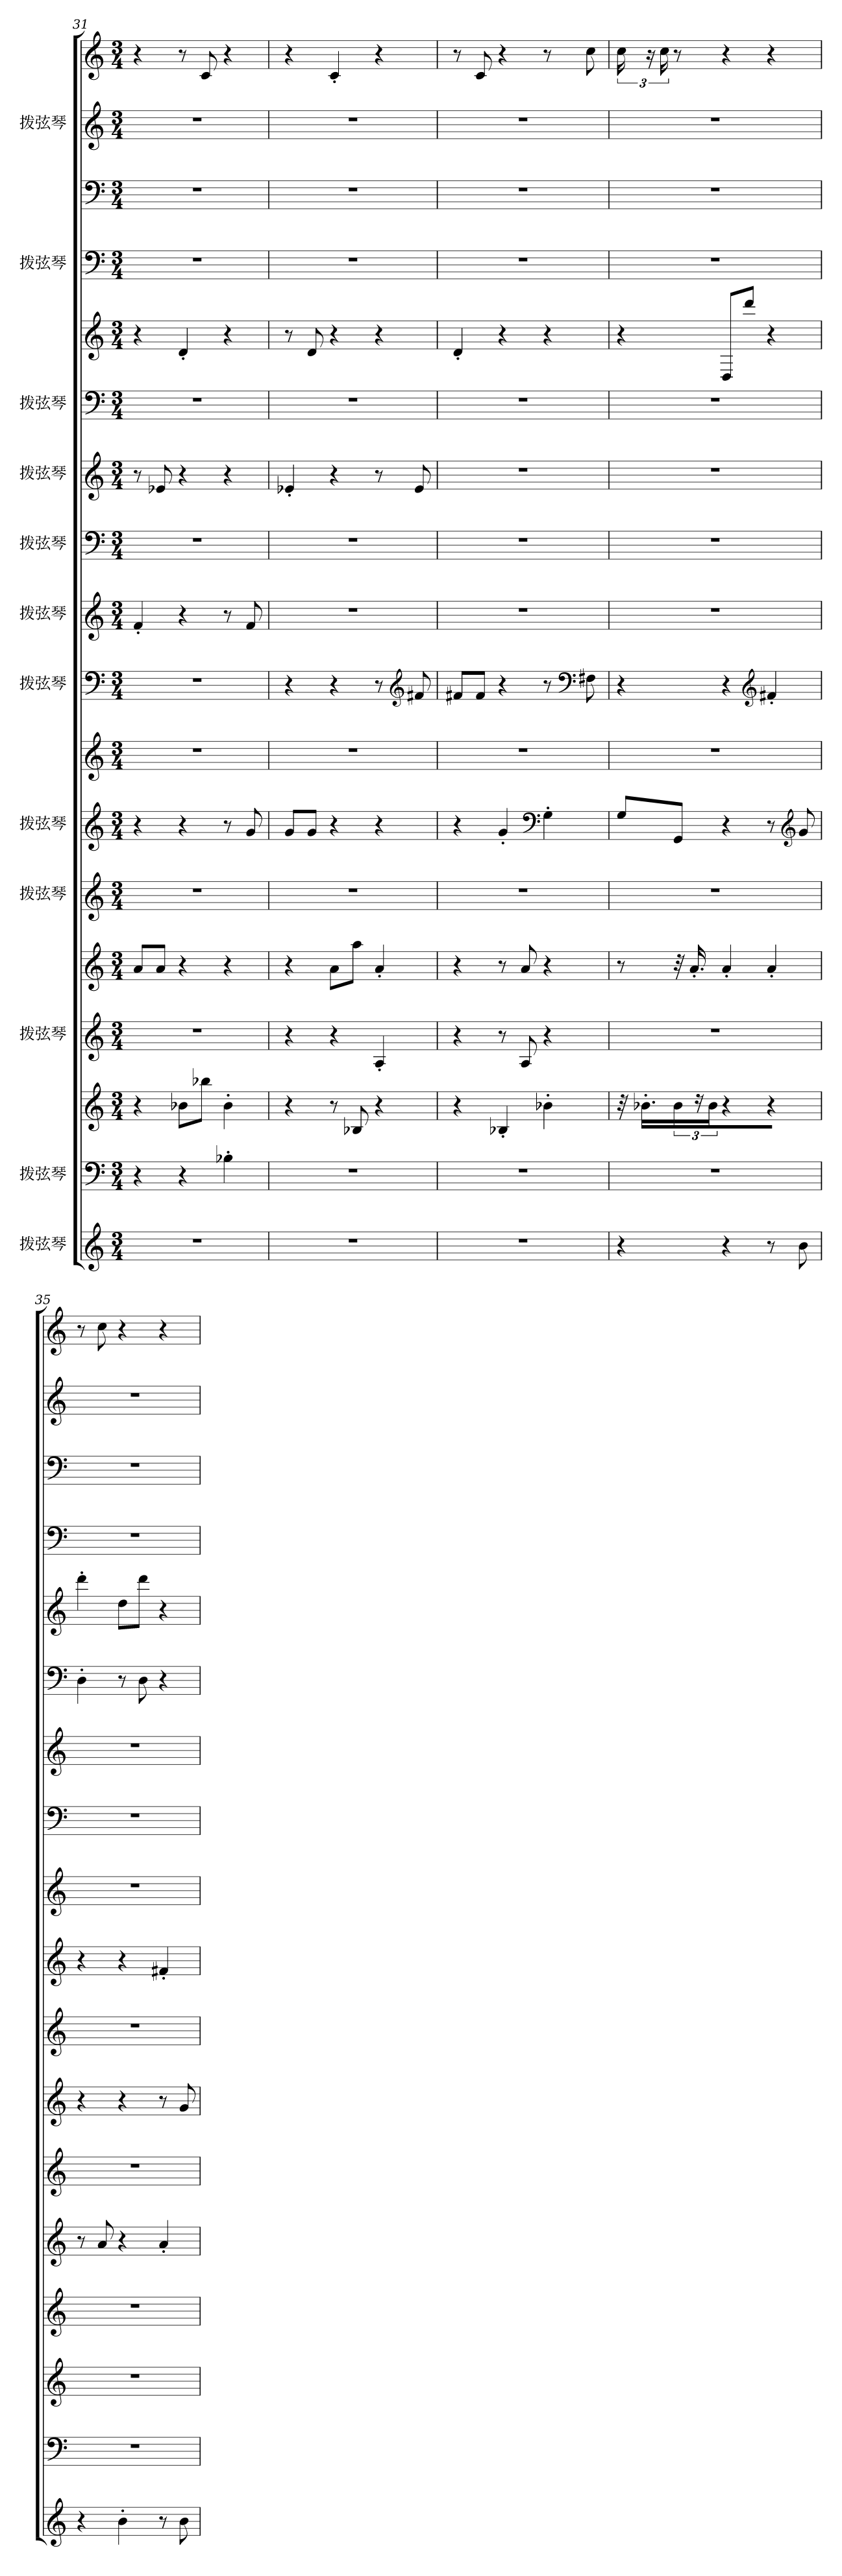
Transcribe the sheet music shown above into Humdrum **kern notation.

**kern	**kern	**kern	**kern	**kern	**kern	**kern	**kern	**kern	**kern	**kern	**kern	**kern	**kern	**kern	**kern	**kern	**kern
*part12	*part11	*part11	*part10	*part10	*part9	*part8	*part8	*part7	*part6	*part5	*part4	*part3	*part3	*part2	*part2	*part1	*part1
*staff18	*staff17	*staff16	*staff15	*staff14	*staff13	*staff12	*staff11	*staff10	*staff9	*staff8	*staff7	*staff6	*staff5	*staff4	*staff3	*staff2	*staff1
*I"拨弦琴	*I"拨弦琴	*	*I"拨弦琴	*	*I"拨弦琴	*I"拨弦琴	*	*I"拨弦琴	*I"拨弦琴	*I"拨弦琴	*I"拨弦琴	*I"拨弦琴	*	*I"拨弦琴	*	*I"拨弦琴	*
*clefG2	*clefF4	*clefG2	*clefG2	*clefG2	*clefG2	*clefG2	*clefG2	*clefF4	*clefG2	*clefF4	*clefG2	*clefF4	*clefG2	*clefF4	*clefF4	*clefG2	*clefG2
*k[]	*k[]	*k[]	*k[]	*k[]	*k[]	*k[]	*k[]	*k[]	*k[]	*k[]	*k[]	*k[]	*k[]	*k[]	*k[]	*k[]	*k[]
*M3/4	*M3/4	*M3/4	*M3/4	*M3/4	*M3/4	*M3/4	*M3/4	*M3/4	*M3/4	*M3/4	*M3/4	*M3/4	*M3/4	*M3/4	*M3/4	*M3/4	*M3/4
=31	=31	=31	=31	=31	=31	=31	=31	=31	=31	=31	=31	=31	=31	=31	=31	=31	=31
2.r	4r	4r	2.r	8a/L	2.r	4r	2.r	2.r	4f'/	2.r	8r	2.r	4r	2.r	2.r	2.r	4r
.	.	.	.	8a/J	.	.	.	.	.	.	8e-X/	.	.	.	.	.	.
.	4r	8b-X\L	.	4r	.	4r	.	.	4r	.	4r	.	4d'/	.	.	.	8r
.	.	8bb-X\J	.	.	.	.	.	.	.	.	.	.	.	.	.	.	8c/
.	4B-X'\	4b-'\	.	4r	.	8r	.	.	8r	.	4r	.	4r	.	.	.	4r
.	.	.	.	.	.	8g/	.	.	8f/	.	.	.	.	.	.	.	.
!!LO:PB:g=z
=32	=32	=32	=32	=32	=32	=32	=32	=32	=32	=32	=32	=32	=32	=32	=32	=32	=32
2.r	2.r	4r	4r	4r	2.r	8g/L	2.r	4r	2.r	2.r	4e-X'/	2.r	8r	2.r	2.r	2.r	4r
.	.	.	.	.	.	8g/J	.	.	.	.	.	.	8d/	.	.	.	.
.	.	8r	4r	8a\L	.	4r	.	4r	.	.	4r	.	4r	.	.	.	4c'/
.	.	8B-X/	.	8aa\J	.	.	.	.	.	.	.	.	.	.	.	.	.
.	.	4r	4A'/	4a'/	.	4r	.	8r	.	.	8r	.	4r	.	.	.	4r
*	*	*	*	*	*	*	*	*clefG2	*	*	*	*	*	*	*	*	*
.	.	.	.	.	.	.	.	8f#X/	.	.	8e-/	.	.	.	.	.	.
=33	=33	=33	=33	=33	=33	=33	=33	=33	=33	=33	=33	=33	=33	=33	=33	=33	=33
2.r	2.r	4r	4r	4r	2.r	4r	2.r	8f#X/L	2.r	2.r	2.r	2.r	4d'/	2.r	2.r	2.r	8r
.	.	.	.	.	.	.	.	8f#/J	.	.	.	.	.	.	.	.	8c/
.	.	4B-X'/	8r	8r	.	4g'/	.	4r	.	.	.	.	4r	.	.	.	4r
.	.	.	8A/	8a/	.	.	.	.	.	.	.	.	.	.	.	.	.
*	*	*	*	*	*	*clefF4	*	*	*	*	*	*	*	*	*	*	*
.	.	4b-X'\	4r	4r	.	4G'\	.	8r	.	.	.	.	4r	.	.	.	8r
*	*	*	*	*	*	*	*	*clefF4	*	*	*	*	*	*	*	*	*
.	.	.	.	.	.	.	.	8F#X\	.	.	.	.	.	.	.	.	8cc\
=34	=34	=34	=34	=34	=34	=34	=34	=34	=34	=34	=34	=34	=34	=34	=34	=34	=34
4r	2.r	32r	2.r	8r	2.r	8G/L	2.r	4r	2.r	2.r	2.r	2.r	4r	2.r	2.r	2.r	24cc\
.	.	16.b-X'\LL	.	.	.	.	.	.	.	.	.	.	.	.	.	.	.
.	.	.	.	.	.	.	.	.	.	.	.	.	.	.	.	.	24r
.	.	.	.	.	.	.	.	.	.	.	.	.	.	.	.	.	24cc\
.	.	24b-\JJ	.	32r	.	8GG/J	.	.	.	.	.	.	.	.	.	.	8r
.	.	.	.	16.a'/	.	.	.	.	.	.	.	.	.	.	.	.	.
.	.	24r	.	.	.	.	.	.	.	.	.	.	.	.	.	.	.
.	.	24b-\	.	.	.	.	.	.	.	.	.	.	.	.	.	.	.
4r	.	4r	.	4a'/	.	4r	.	4r	.	.	.	.	8D/L	.	.	.	4r
.	.	.	.	.	.	.	.	.	.	.	.	.	8ddd/J	.	.	.	.
*	*	*	*	*	*	*	*	*clefG2	*	*	*	*	*	*	*	*	*
8r	.	4r	.	4a'/	.	8r	.	4f#X'/	.	.	.	.	4r	.	.	.	4r
*	*	*	*	*	*	*clefG2	*	*	*	*	*	*	*	*	*	*	*
8b\	.	.	.	.	.	8g/	.	.	.	.	.	.	.	.	.	.	.
!!LO:PB:g=z
=35	=35	=35	=35	=35	=35	=35	=35	=35	=35	=35	=35	=35	=35	=35	=35	=35	=35
4r	2.r	2.r	2.r	8r	2.r	4r	2.r	4r	2.r	2.r	2.r	4D'\	4ddd'\	2.r	2.r	2.r	8r
.	.	.	.	8a/	.	.	.	.	.	.	.	.	.	.	.	.	8cc\
4b'\	.	.	.	4r	.	4r	.	4r	.	.	.	8r	8dd\L	.	.	.	4r
.	.	.	.	.	.	.	.	.	.	.	.	8D\	8ddd\J	.	.	.	.
8r	.	.	.	4a'/	.	8r	.	4f#X'/	.	.	.	4r	4r	.	.	.	4r
8b\	.	.	.	.	.	8g/	.	.	.	.	.	.	.	.	.	.	.
=	=	=	=	=	=	=	=	=	=	=	=	=	=	=	=	=	=
*-	*-	*-	*-	*-	*-	*-	*-	*-	*-	*-	*-	*-	*-	*-	*-	*-	*-
